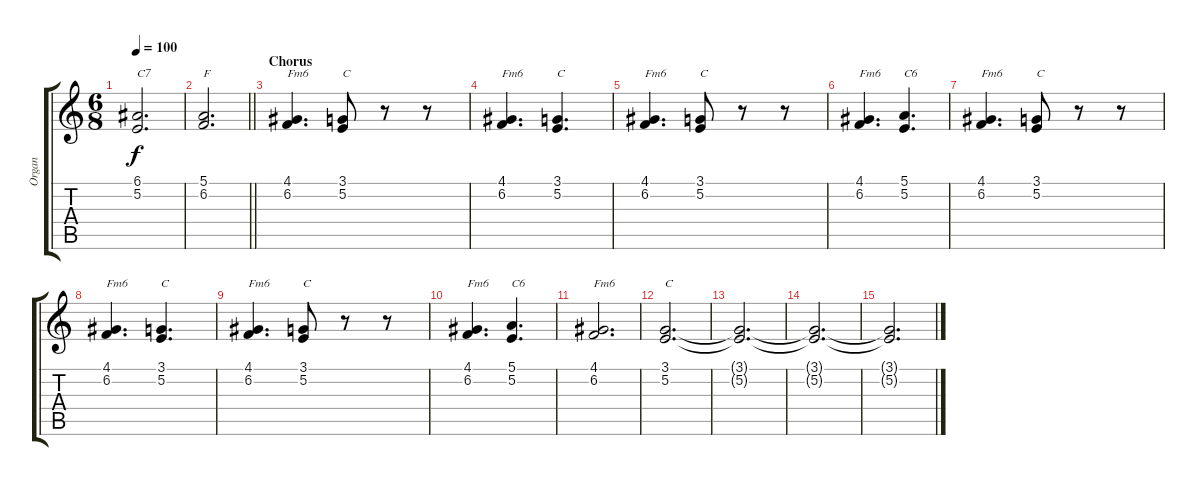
\track ("Organ" "Organ") {instrument drawbarorgan}
\staff {score tabs}
\tuning (E4 B3 G3 D3 A2 E2) {hide}
\ts (6 8)
\tempo 100
\clef g2
\ks c
(6.1 5.2).2{d txt "C7" dy f} |
\barLineRight lightlight
(5.1 6.2).2{d txt "F"} |
\section ("" "Chorus")
(4.1 6.2).4{d txt "Fm6"} (3.1 5.2).8{txt "C"} r.8 r.8 |
(4.1 6.2).4{d txt "Fm6"} (3.1 5.2).4{d txt "C"} |
(4.1 6.2).4{d txt "Fm6"} (3.1 5.2).8{txt "C"} r.8 r.8 |
(4.1 6.2).4{d txt "Fm6"} (5.1 5.2).4{d txt "C6"} |
(4.1 6.2).4{d txt "Fm6"} (3.1 5.2).8{txt "C"} r.8 r.8 |
(4.1 6.2).4{d txt "Fm6"} (3.1 5.2).4{d txt "C"} |
(4.1 6.2).4{d txt "Fm6"} (3.1 5.2).8{txt "C"} r.8 r.8 |
(4.1 6.2).4{d txt "Fm6"} (5.1 5.2).4{d txt "C6"} |
(4.1 6.2).2{d txt "Fm6"} |
(3.1 5.2).2{d txt "C"} |
(3.1{t} 5.2{t}).2{d} |
(3.1{t} 5.2{t}).2{d} |
(3.1{t} 5.2{t}).2{d}
